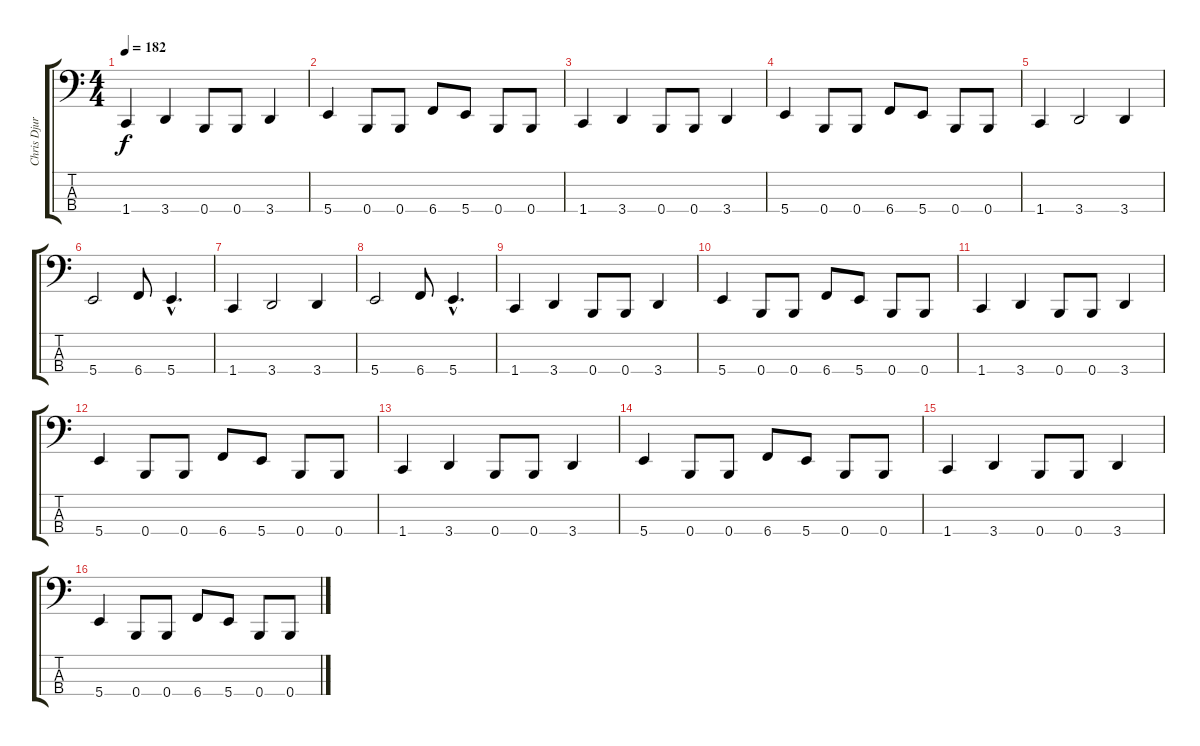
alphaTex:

\track ("Chris Djurici" "Chris Djur") {instrument electricbassfinger}
\staff {score tabs}
\tuning (D2 A1 E1 B0) {hide}
\ts (4 4)
\tempo 182
\clef f4
\ks c
1.4.4{dy f} 3.4.4 0.4.8 0.4.8 3.4.4 |
5.4.4 0.4.8 0.4.8 6.4.8 5.4.8 0.4.8 0.4.8 |
1.4.4 3.4.4 0.4.8 0.4.8 3.4.4 |
5.4.4 0.4.8 0.4.8 6.4.8 5.4.8 0.4.8 0.4.8 |
1.4.4 3.4.2 3.4.4 |
5.4.2 6.4.8 5.4{hac}.4{d} |
1.4.4 3.4.2 3.4.4 |
5.4.2 6.4.8 5.4{hac}.4{d} |
1.4.4 3.4.4 0.4.8 0.4.8 3.4.4 |
5.4.4 0.4.8 0.4.8 6.4.8 5.4.8 0.4.8 0.4.8 |
1.4.4 3.4.4 0.4.8 0.4.8 3.4.4 |
5.4.4 0.4.8 0.4.8 6.4.8 5.4.8 0.4.8 0.4.8 |
1.4.4 3.4.4 0.4.8 0.4.8 3.4.4 |
5.4.4 0.4.8 0.4.8 6.4.8 5.4.8 0.4.8 0.4.8 |
1.4.4 3.4.4 0.4.8 0.4.8 3.4.4 |
5.4.4 0.4.8 0.4.8 6.4.8 5.4.8 0.4.8 0.4.8
